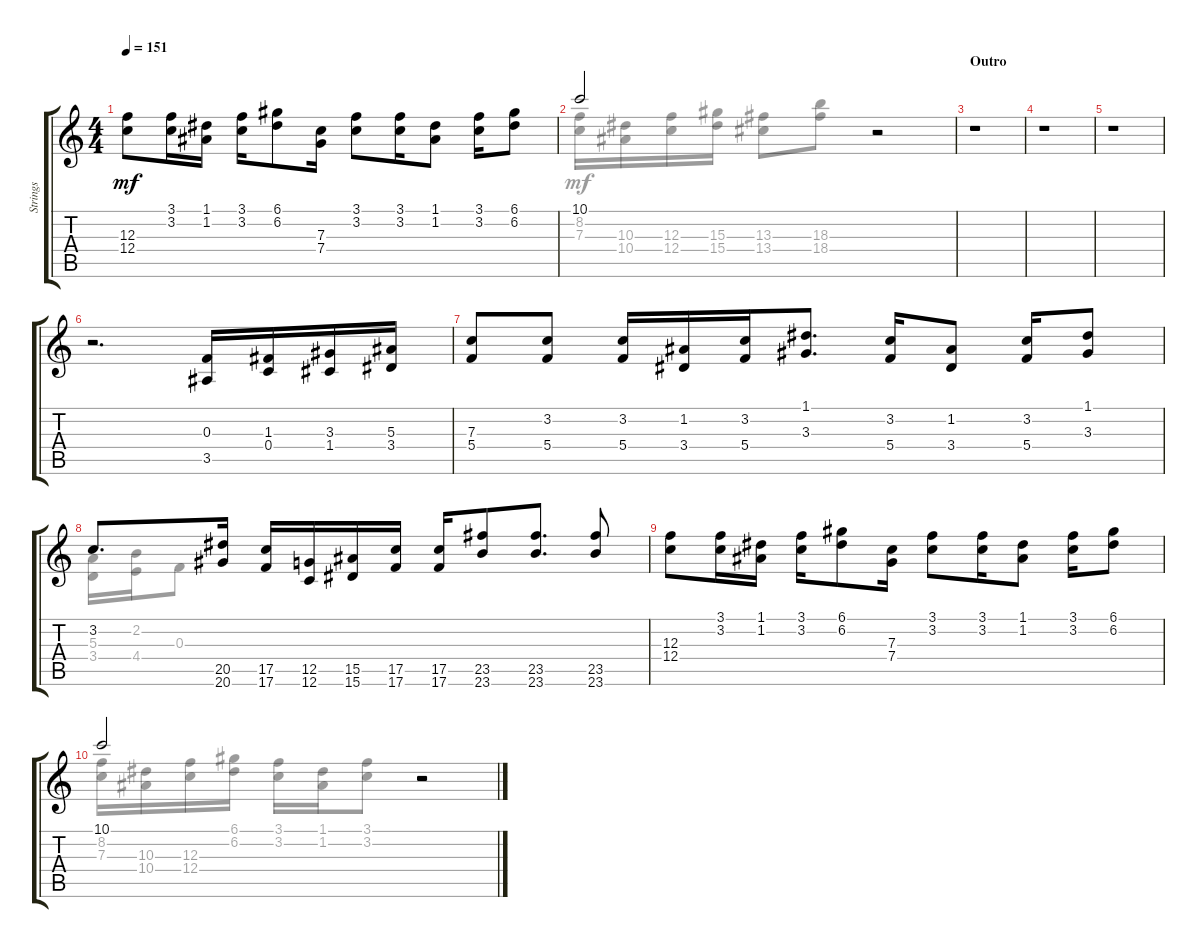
\track ("Strings" "Strings") {instrument electricguitarclean}
\staff {score tabs}
\tuning (D4 A3 F3 C3 G2 C2) {hide}
\voice
\ts (4 4)
\tempo 151
\clef g2
\ks aminor
(12.3 12.4).8{dy mf} (3.1 3.2).16 (1.1 1.2).16 (3.1 3.2).16 (6.1 6.2).8 (7.3 7.4).16 (3.1 3.2).8 (3.1 3.2).16 (1.1 1.2).8 (3.1 3.2).16 (6.1 6.2).8 |
10.1.2 r.2 |
\section ("" "Outro")
r.1 |
r.1 |
r.1 |
r.2{d} (0.3 3.5).16 (1.3 0.4).16 (3.3 1.4).16 (5.3 3.4).16 |
(7.3 5.4).8 (3.2 5.4).8 (3.2 5.4).16 (1.2 3.4).16 (3.2 5.4).16 (1.1 3.3).8{d} (3.2 5.4).16 (1.2 3.4).8 (3.2 5.4).16 (1.1 3.3).8 |
3.2.8{d} (20.5 20.6).16 (17.5 17.6).16 (12.5 12.6).16 (15.5 15.6).16 (17.5 17.6).16 (17.5 17.6).16 (23.5 23.6).8 (23.5 23.6).8{d} (23.5 23.6).8 |
(12.3 12.4).8 (3.1 3.2).16 (1.1 1.2).16 (3.1 3.2).16 (6.1 6.2).8 (7.3 7.4).16 (3.1 3.2).8 (3.1 3.2).16 (1.1 1.2).8 (3.1 3.2).16 (6.1 6.2).8 |
10.1.2 r.2 |
|
\voice
\clef g2
\ottava regular
\simile none
\ks aminor
|
(8.2 7.3).16 (10.3 10.4).16 (12.3 12.4).16 (15.3 15.4).16 (13.3 13.4).8 (18.3 18.4).8 |
|
|
|
|
|
(5.3 3.4).16 (2.2 4.4).16 0.3.8 |
|
(8.2 7.3).16 (10.3 10.4).16 (12.3 12.4).16 (6.1 6.2).16 (3.1 3.2).16 (1.1 1.2).16 (3.1 3.2).8 |
|
